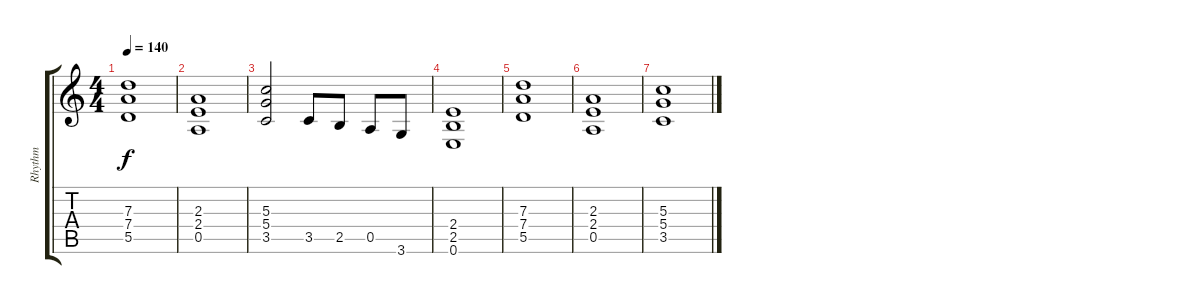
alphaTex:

\track ("Rhythm" "Rhythm") {instrument distortionguitar}
\staff {score tabs}
\tuning (E4 B3 G3 D3 A2 E2) {hide}
\ts (4 4)
\tempo 140
\clef g2
\ks c
(7.3 7.4 5.5).1{dy f} |
(2.3 2.4 0.5).1 |
(5.3 5.4 3.5).2 3.5.8 2.5.8 0.5.8 3.6.8 |
(2.4 2.5 0.6).1 |
(7.3 7.4 5.5).1 |
(2.3 2.4 0.5).1 |
(5.3 5.4 3.5).1
